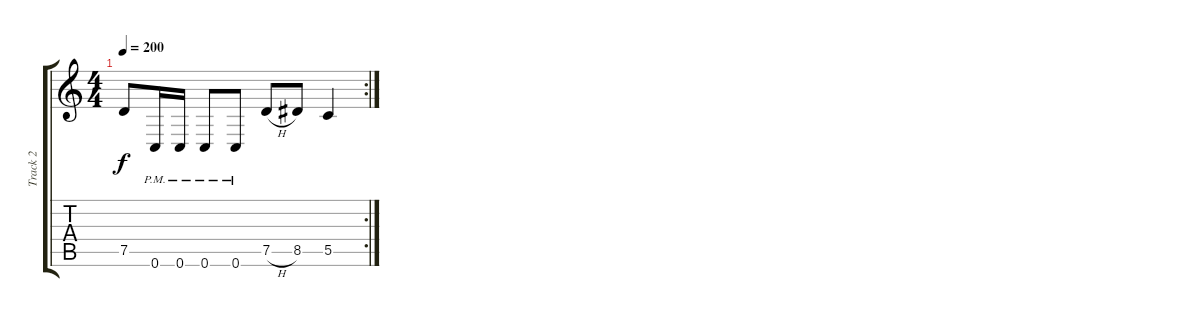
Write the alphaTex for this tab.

\track ("Track 2" "Track 2") {instrument distortionguitar}
\staff {score tabs}
\tuning (D4 A3 F3 C3 G2 C2) {hide}
\rc 2
\ts (4 4)
\tempo 200
\clef g2
\ks c
7.5{t}.8{dy f} 0.6{pm}.16 0.6{pm}.16 0.6{pm}.8 0.6{pm}.8 7.5{h}.8 8.5.8 5.5.4
